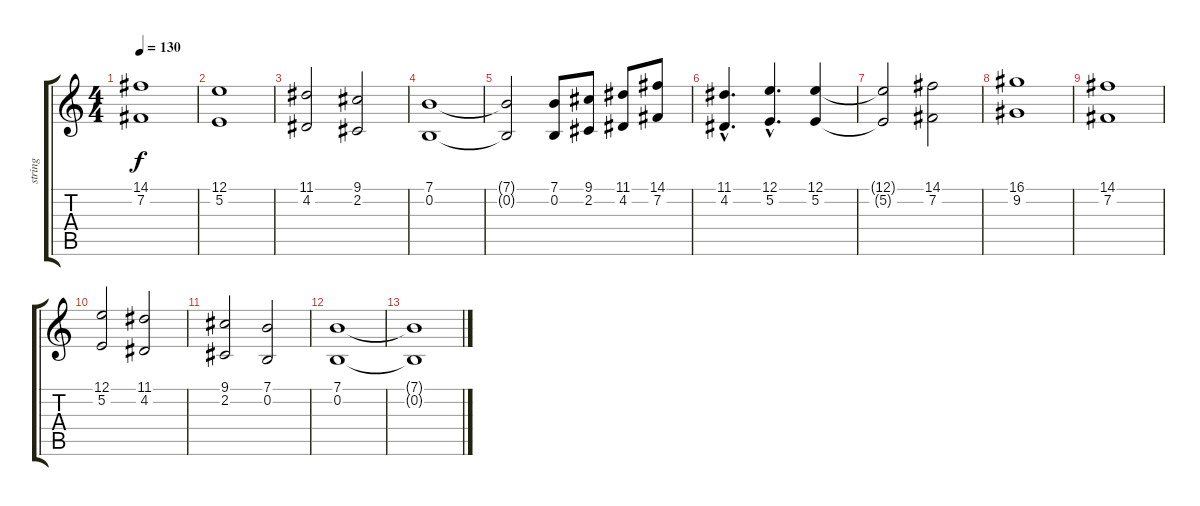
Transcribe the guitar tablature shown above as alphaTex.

\track ("string" "string") {instrument stringensemble1}
\staff {score tabs}
\tuning (E4 B3 G3 D3 A2 E2) {hide}
\ts (4 4)
\tempo 130
\clef g2
\ks c
(14.1 7.2).1{dy f} |
(12.1 5.2).1 |
(11.1 4.2).2 (9.1 2.2).2 |
(7.1 0.2).1 |
(7.1{t} 0.2{t}).2 (7.1 0.2).8 (9.1 2.2).8 (11.1 4.2).8 (14.1 7.2).8 |
(11.1{hac} 4.2{hac}).4{d} (12.1{hac} 5.2{hac}).4{d} (12.1 5.2).4 |
(12.1{t} 5.2{t}).2 (14.1 7.2).2 |
(16.1 9.2).1 |
(14.1 7.2).1 |
(12.1 5.2).2 (11.1 4.2).2 |
(9.1 2.2).2 (7.1 0.2).2 |
(7.1 0.2).1 |
(7.1{t} 0.2{t}).1
